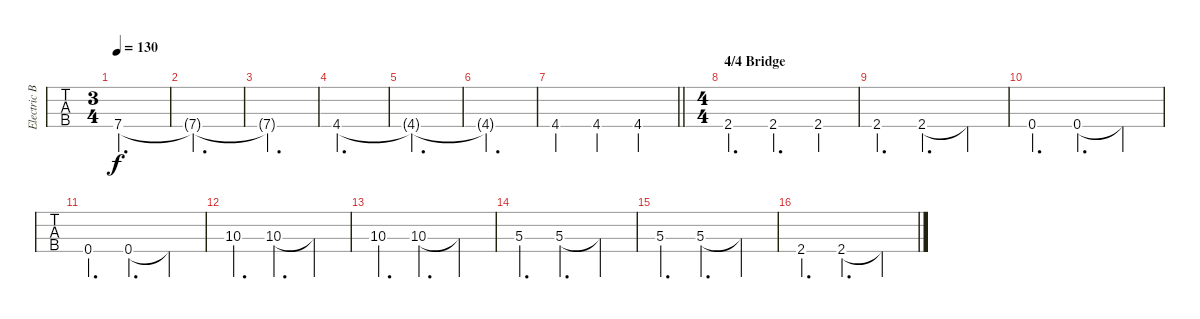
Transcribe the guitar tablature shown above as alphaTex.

\track ("Electric Bass" "Electric B") {instrument electricbassfinger}
\staff {tabs}
\tuning (G2 D2 A1 D1) {hide}
\ts (3 4)
\tempo 130
\clef f4
\ks c
7.4{t}.2{d dy f} |
7.4{t}.2{d} |
7.4{t}.2{d} |
4.4.2{d} |
4.4{t}.2{d} |
4.4{t}.2{d} |
\barLineRight lightlight
4.4.4 4.4.4 4.4.4 |
\ts (4 4)
\section ("" "4/4 Bridge")
2.4.4{d} 2.4.4{d} 2.4.4 |
2.4.4{d} 2.4.4{d} 2.4{t}.4 |
0.4.4{d} 0.4.4{d} 0.4{t}.4 |
0.4.4{d} 0.4.4{d} 0.4{t}.4 |
10.3.4{d} 10.3.4{d} 10.3{t}.4 |
10.3.4{d} 10.3.4{d} 10.3{t}.4 |
5.3.4{d} 5.3.4{d} 5.3{t}.4 |
5.3.4{d} 5.3.4{d} 5.3{t}.4 |
2.4.4{d} 2.4.4{d} 2.4{t}.4
